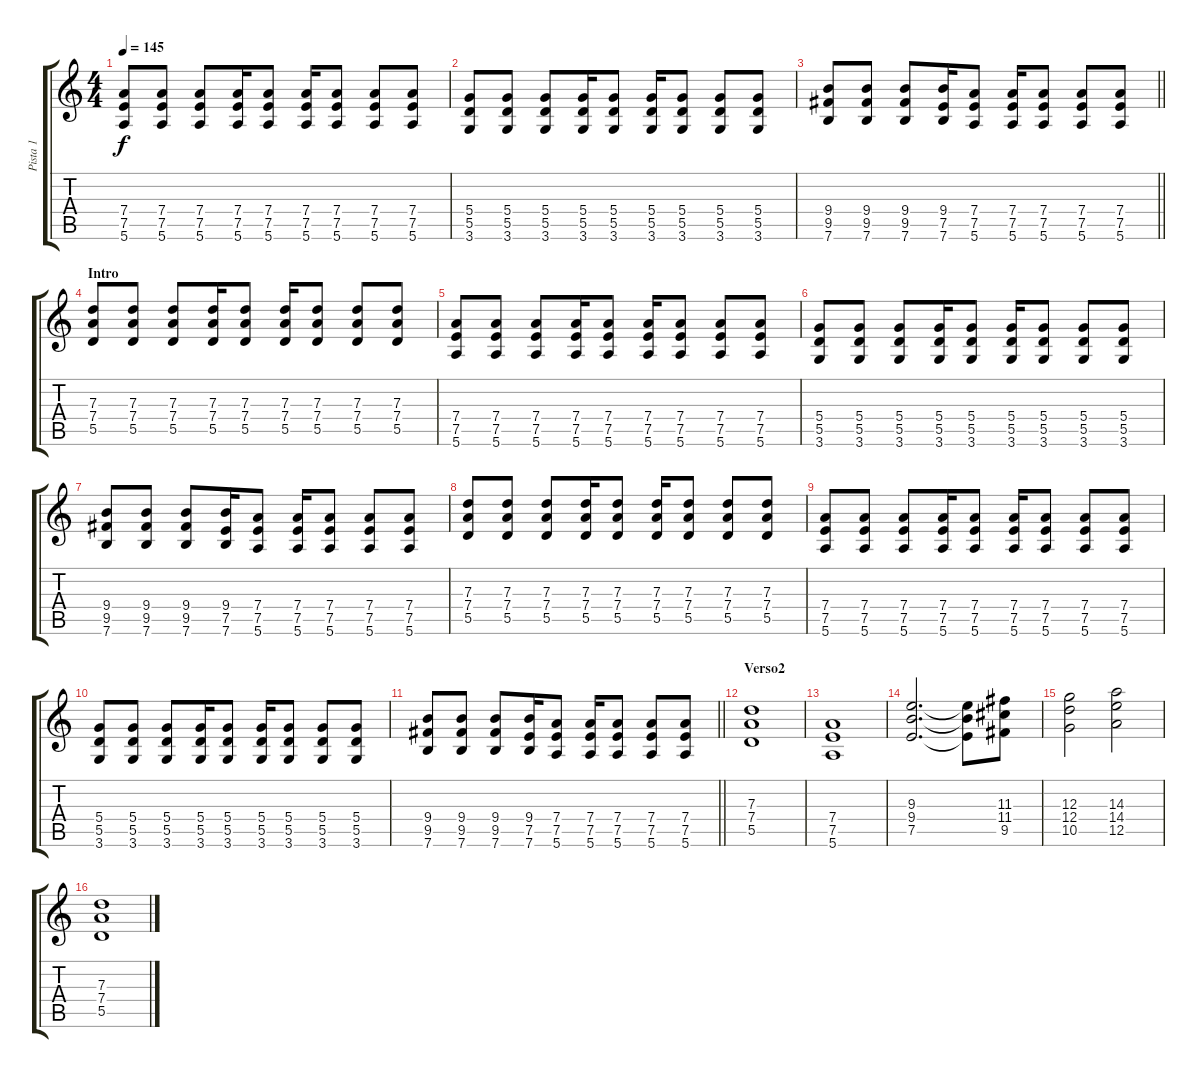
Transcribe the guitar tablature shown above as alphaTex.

\track ("Pista 1" "Pista 1") {instrument distortionguitar}
\staff {score tabs}
\tuning (E4 B3 G3 D3 A2 E2) {hide}
\ts (4 4)
\tempo 145
\clef g2
\ks c
(7.4 7.5 5.6).8{dy f} (7.4 7.5 5.6).8 (7.4 7.5 5.6).8 (7.4 7.5 5.6).16 (7.4 7.5 5.6).8 (7.4 7.5 5.6).16 (7.4 7.5 5.6).8 (7.4 7.5 5.6).8 (7.4 7.5 5.6).8 |
(5.4 5.5 3.6).8 (5.4 5.5 3.6).8 (5.4 5.5 3.6).8 (5.4 5.5 3.6).16 (5.4 5.5 3.6).8 (5.4 5.5 3.6).16 (5.4 5.5 3.6).8 (5.4 5.5 3.6).8 (5.4 5.5 3.6).8 |
\barLineRight lightlight
(9.4 9.5 7.6).8 (9.4 9.5 7.6).8 (9.4 9.5 7.6).8 (9.4 7.5 7.6).16 (7.4 7.5 5.6).8 (7.4 7.5 5.6).16 (7.4 7.5 5.6).8 (7.4 7.5 5.6).8 (7.4 7.5 5.6).8 |
\section ("" "Intro")
(7.3 7.4 5.5).8 (7.3 7.4 5.5).8 (7.3 7.4 5.5).8 (7.3 7.4 5.5).16 (7.3 7.4 5.5).8 (7.3 7.4 5.5).16 (7.3 7.4 5.5).8 (7.3 7.4 5.5).8 (7.3 7.4 5.5).8 |
(7.4 7.5 5.6).8 (7.4 7.5 5.6).8 (7.4 7.5 5.6).8 (7.4 7.5 5.6).16 (7.4 7.5 5.6).8 (7.4 7.5 5.6).16 (7.4 7.5 5.6).8 (7.4 7.5 5.6).8 (7.4 7.5 5.6).8 |
(5.4 5.5 3.6).8 (5.4 5.5 3.6).8 (5.4 5.5 3.6).8 (5.4 5.5 3.6).16 (5.4 5.5 3.6).8 (5.4 5.5 3.6).16 (5.4 5.5 3.6).8 (5.4 5.5 3.6).8 (5.4 5.5 3.6).8 |
(9.4 9.5 7.6).8 (9.4 9.5 7.6).8 (9.4 9.5 7.6).8 (9.4 7.5 7.6).16 (7.4 7.5 5.6).8 (7.4 7.5 5.6).16 (7.4 7.5 5.6).8 (7.4 7.5 5.6).8 (7.4 7.5 5.6).8 |
(7.3 7.4 5.5).8 (7.3 7.4 5.5).8 (7.3 7.4 5.5).8 (7.3 7.4 5.5).16 (7.3 7.4 5.5).8 (7.3 7.4 5.5).16 (7.3 7.4 5.5).8 (7.3 7.4 5.5).8 (7.3 7.4 5.5).8 |
(7.4 7.5 5.6).8 (7.4 7.5 5.6).8 (7.4 7.5 5.6).8 (7.4 7.5 5.6).16 (7.4 7.5 5.6).8 (7.4 7.5 5.6).16 (7.4 7.5 5.6).8 (7.4 7.5 5.6).8 (7.4 7.5 5.6).8 |
(5.4 5.5 3.6).8 (5.4 5.5 3.6).8 (5.4 5.5 3.6).8 (5.4 5.5 3.6).16 (5.4 5.5 3.6).8 (5.4 5.5 3.6).16 (5.4 5.5 3.6).8 (5.4 5.5 3.6).8 (5.4 5.5 3.6).8 |
\barLineRight lightlight
(9.4 9.5 7.6).8 (9.4 9.5 7.6).8 (9.4 9.5 7.6).8 (9.4 7.5 7.6).16 (7.4 7.5 5.6).8 (7.4 7.5 5.6).16 (7.4 7.5 5.6).8 (7.4 7.5 5.6).8 (7.4 7.5 5.6).8 |
\section ("" "Verso2")
(7.3 7.4 5.5).1 |
(7.4 7.5 5.6).1 |
(9.3 9.4 7.5).2{d} (9.3{t} 9.4{t} 7.5{t}).8 (11.3 11.4 9.5).8 |
(12.3 12.4 10.5).2 (14.3 14.4 12.5).2 |
(7.3 7.4 5.5).1
